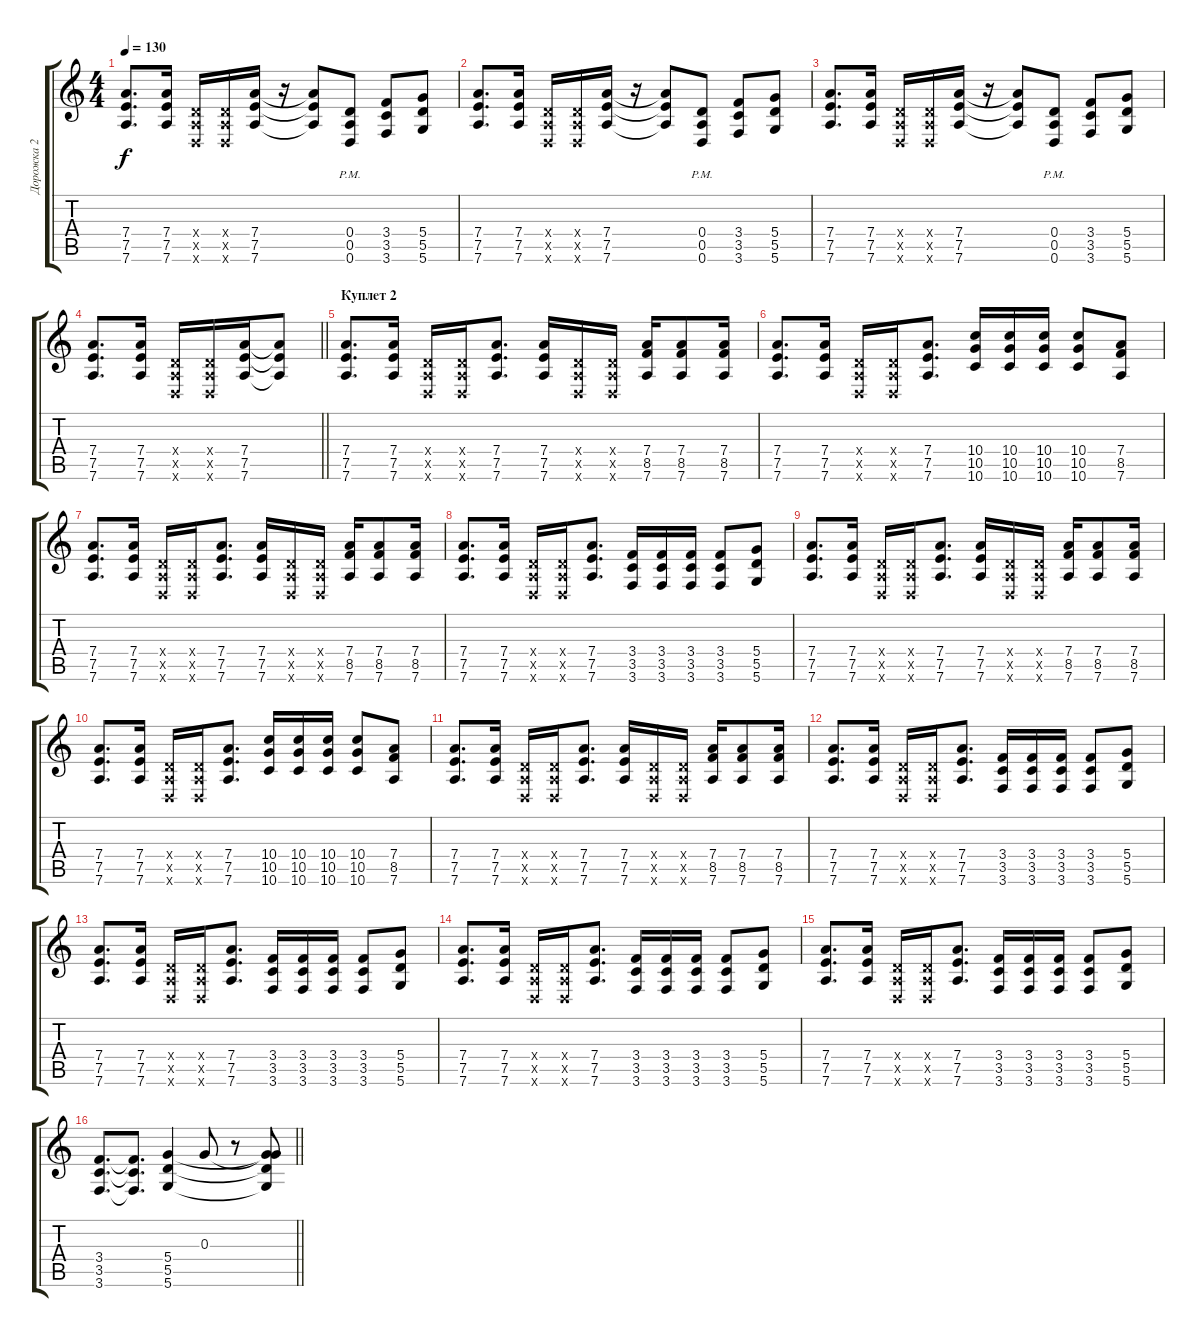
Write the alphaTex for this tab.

\track ("Дорожка 2" "Дорожка 2") {instrument distortionguitar}
\staff {score tabs}
\tuning (E4 B3 G3 D3 A2 D2) {hide}
\ts (4 4)
\tempo 130
\clef g2
\ks c
(7.4 7.5 7.6).8{d dy f} (7.4 7.5 7.6).16 (0.4{x} 0.5{x} 0.6{x}).16 (0.4{x} 0.5{x} 0.6{x}).16 (7.4 7.5 7.6).16 r.16 (7.4{t} 7.5{t} 7.6{t}).8 (0.4 0.5{pm} 0.6).8 (3.4 3.5 3.6).8 (5.4 5.5 5.6).8 |
(7.4 7.5 7.6).8{d} (7.4 7.5 7.6).16 (0.4{x} 0.5{x} 0.6{x}).16 (0.4{x} 0.5{x} 0.6{x}).16 (7.4 7.5 7.6).16 r.16 (7.4{t} 7.5{t} 7.6{t}).8 (0.4 0.5{pm} 0.6).8 (3.4 3.5 3.6).8 (5.4 5.5 5.6).8 |
(7.4 7.5 7.6).8{d} (7.4 7.5 7.6).16 (0.4{x} 0.5{x} 0.6{x}).16 (0.4{x} 0.5{x} 0.6{x}).16 (7.4 7.5 7.6).16 r.16 (7.4{t} 7.5{t} 7.6{t}).8 (0.4 0.5{pm} 0.6).8 (3.4 3.5 3.6).8 (5.4 5.5 5.6).8 |
\barLineRight lightlight
(7.4 7.5 7.6).8{d} (7.4 7.5 7.6).16 (0.4{x} 0.5{x} 0.6{x}).16 (0.4{x} 0.5{x} 0.6{x}).16 (7.4 7.5 7.6).16 (7.4{t} 7.5{t} 7.6{t}).8 |
\section ("" "Куплет 2")
(7.4 7.5 7.6).8{d} (7.4 7.5 7.6).16 (0.4{x} 0.5{x} 0.6{x}).16 (0.4{x} 0.5{x} 0.6{x}).16 (7.4 7.5 7.6).8{d} (7.4 7.5 7.6).16 (0.4{x} 0.5{x} 0.6{x}).16 (0.4{x} 0.5{x} 0.6{x}).16 (7.4 8.5 7.6).16 (7.4 8.5 7.6).8 (7.4 8.5 7.6).16 |
(7.4 7.5 7.6).8{d} (7.4 7.5 7.6).16 (0.4{x} 0.5{x} 0.6{x}).16 (0.4{x} 0.5{x} 0.6{x}).16 (7.4 7.5 7.6).8{d} (10.4 10.5 10.6).16 (10.4 10.5 10.6).16 (10.4 10.5 10.6).16 (10.4 10.5 10.6).8 (7.4 8.5 7.6).8 |
(7.4 7.5 7.6).8{d} (7.4 7.5 7.6).16 (0.4{x} 0.5{x} 0.6{x}).16 (0.4{x} 0.5{x} 0.6{x}).16 (7.4 7.5 7.6).8{d} (7.4 7.5 7.6).16 (0.4{x} 0.5{x} 0.6{x}).16 (0.4{x} 0.5{x} 0.6{x}).16 (7.4 8.5 7.6).16 (7.4 8.5 7.6).8 (7.4 8.5 7.6).16 |
(7.4 7.5 7.6).8{d} (7.4 7.5 7.6).16 (0.4{x} 0.5{x} 0.6{x}).16 (0.4{x} 0.5{x} 0.6{x}).16 (7.4 7.5 7.6).8{d} (3.4 3.5 3.6).16 (3.4 3.5 3.6).16 (3.4 3.5 3.6).16 (3.4 3.5 3.6).8 (5.4 5.5 5.6).8 |
(7.4 7.5 7.6).8{d} (7.4 7.5 7.6).16 (0.4{x} 0.5{x} 0.6{x}).16 (0.4{x} 0.5{x} 0.6{x}).16 (7.4 7.5 7.6).8{d} (7.4 7.5 7.6).16 (0.4{x} 0.5{x} 0.6{x}).16 (0.4{x} 0.5{x} 0.6{x}).16 (7.4 8.5 7.6).16 (7.4 8.5 7.6).8 (7.4 8.5 7.6).16 |
(7.4 7.5 7.6).8{d} (7.4 7.5 7.6).16 (0.4{x} 0.5{x} 0.6{x}).16 (0.4{x} 0.5{x} 0.6{x}).16 (7.4 7.5 7.6).8{d} (10.4 10.5 10.6).16 (10.4 10.5 10.6).16 (10.4 10.5 10.6).16 (10.4 10.5 10.6).8 (7.4 8.5 7.6).8 |
(7.4 7.5 7.6).8{d} (7.4 7.5 7.6).16 (0.4{x} 0.5{x} 0.6{x}).16 (0.4{x} 0.5{x} 0.6{x}).16 (7.4 7.5 7.6).8{d} (7.4 7.5 7.6).16 (0.4{x} 0.5{x} 0.6{x}).16 (0.4{x} 0.5{x} 0.6{x}).16 (7.4 8.5 7.6).16 (7.4 8.5 7.6).8 (7.4 8.5 7.6).16 |
(7.4 7.5 7.6).8{d} (7.4 7.5 7.6).16 (0.4{x} 0.5{x} 0.6{x}).16 (0.4{x} 0.5{x} 0.6{x}).16 (7.4 7.5 7.6).8{d} (3.4 3.5 3.6).16 (3.4 3.5 3.6).16 (3.4 3.5 3.6).16 (3.4 3.5 3.6).8 (5.4 5.5 5.6).8 |
(7.4 7.5 7.6).8{d} (7.4 7.5 7.6).16 (0.4{x} 0.5{x} 0.6{x}).16 (0.4{x} 0.5{x} 0.6{x}).16 (7.4 7.5 7.6).8{d} (3.4 3.5 3.6).16 (3.4 3.5 3.6).16 (3.4 3.5 3.6).16 (3.4 3.5 3.6).8 (5.4 5.5 5.6).8 |
(7.4 7.5 7.6).8{d} (7.4 7.5 7.6).16 (0.4{x} 0.5{x} 0.6{x}).16 (0.4{x} 0.5{x} 0.6{x}).16 (7.4 7.5 7.6).8{d} (3.4 3.5 3.6).16 (3.4 3.5 3.6).16 (3.4 3.5 3.6).16 (3.4 3.5 3.6).8 (5.4 5.5 5.6).8 |
(7.4 7.5 7.6).8{d} (7.4 7.5 7.6).16 (0.4{x} 0.5{x} 0.6{x}).16 (0.4{x} 0.5{x} 0.6{x}).16 (7.4 7.5 7.6).8{d} (3.4 3.5 3.6).16 (3.4 3.5 3.6).16 (3.4 3.5 3.6).16 (3.4 3.5 3.6).8 (5.4 5.5 5.6).8 |
\barLineRight lightlight
(3.4 3.5 3.6).8{d} (3.4{t} 3.5{t} 3.6{t}).8{d} (5.4 5.5 5.6).4 0.3.8 r.8 (0.3{t} 5.4{t} 5.5{t} 5.6{t}).8
